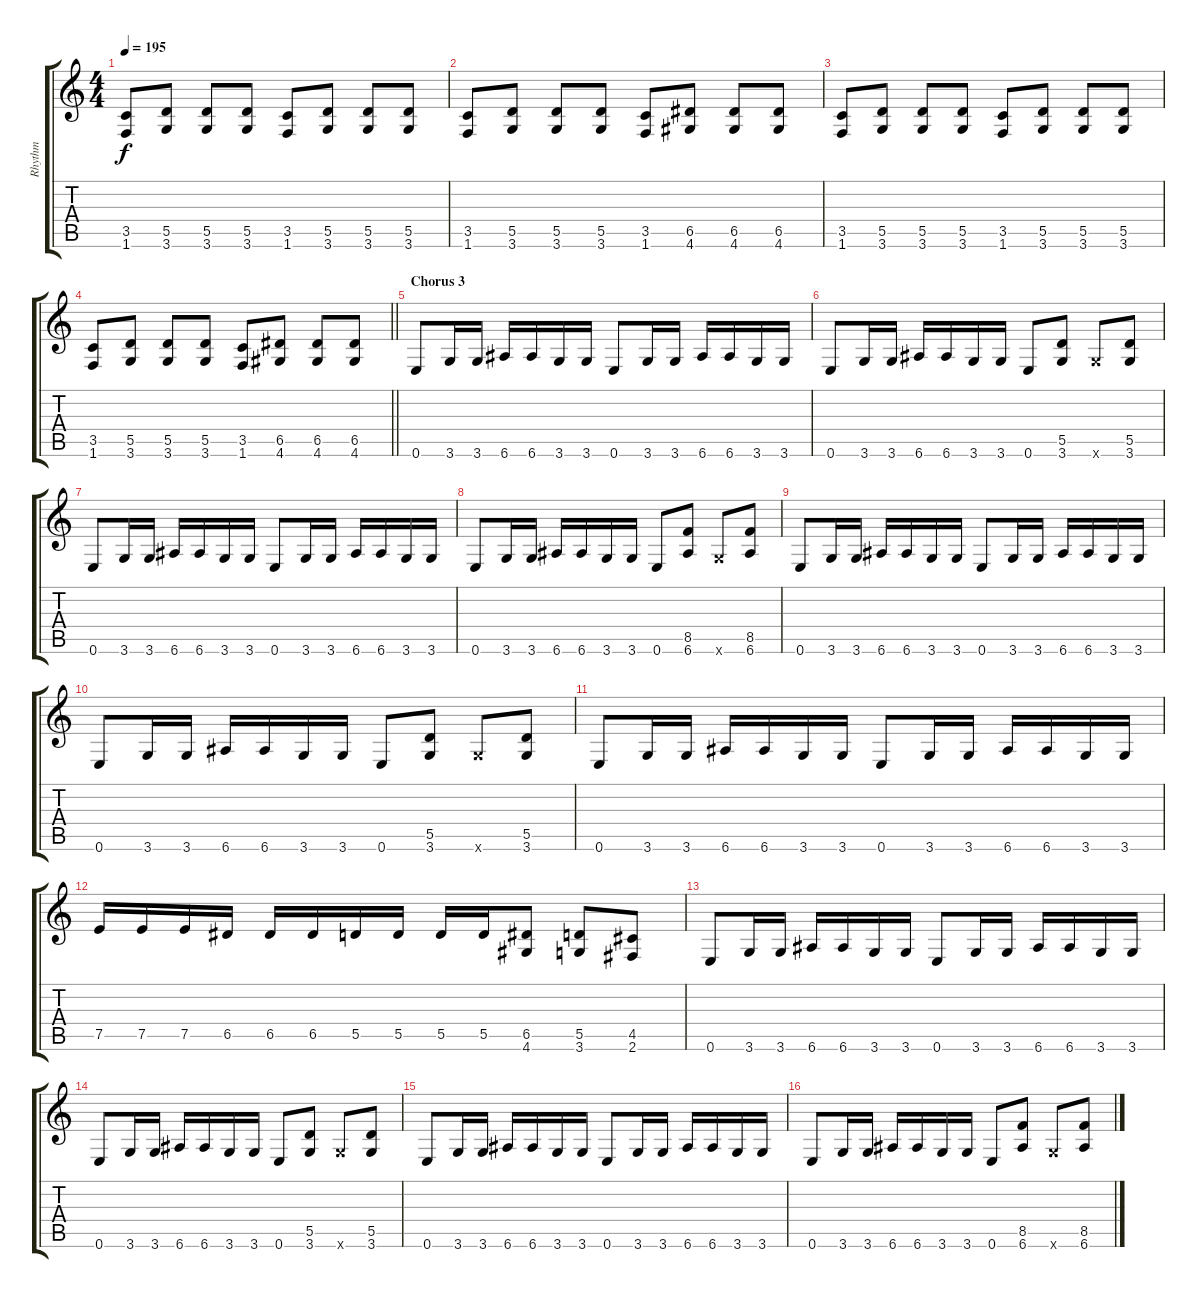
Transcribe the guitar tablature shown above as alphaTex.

\track ("Rhythm" "Rhythm") {instrument overdrivenguitar}
\staff {score tabs}
\tuning (E4 B3 G3 D3 A2 E2) {hide}
\ts (4 4)
\tempo 195
\clef g2
\ks c
(3.5 1.6).8{dy f} (5.5 3.6).8 (5.5 3.6).8 (5.5 3.6).8 (3.5 1.6).8 (5.5 3.6).8 (5.5 3.6).8 (5.5 3.6).8 |
(3.5 1.6).8 (5.5 3.6).8 (5.5 3.6).8 (5.5 3.6).8 (3.5 1.6).8 (6.5 4.6).8 (6.5 4.6).8 (6.5 4.6).8 |
(3.5 1.6).8 (5.5 3.6).8 (5.5 3.6).8 (5.5 3.6).8 (3.5 1.6).8 (5.5 3.6).8 (5.5 3.6).8 (5.5 3.6).8 |
\barLineRight lightlight
(3.5 1.6).8 (5.5 3.6).8 (5.5 3.6).8 (5.5 3.6).8 (3.5 1.6).8 (6.5 4.6).8 (6.5 4.6).8 (6.5 4.6).8 |
\section ("" "Chorus 3")
0.6.8 3.6.16 3.6.16 6.6.16 6.6.16 3.6.16 3.6.16 0.6.8 3.6.16 3.6.16 6.6.16 6.6.16 3.6.16 3.6.16 |
0.6.8 3.6.16 3.6.16 6.6.16 6.6.16 3.6.16 3.6.16 0.6.8 (5.5 3.6).8 3.6{x}.8 (5.5 3.6).8 |
0.6.8 3.6.16 3.6.16 6.6.16 6.6.16 3.6.16 3.6.16 0.6.8 3.6.16 3.6.16 6.6.16 6.6.16 3.6.16 3.6.16 |
0.6.8 3.6.16 3.6.16 6.6.16 6.6.16 3.6.16 3.6.16 0.6.8 (8.5 6.6).8 3.6{x}.8 (8.5 6.6).8 |
0.6.8 3.6.16 3.6.16 6.6.16 6.6.16 3.6.16 3.6.16 0.6.8 3.6.16 3.6.16 6.6.16 6.6.16 3.6.16 3.6.16 |
0.6.8 3.6.16 3.6.16 6.6.16 6.6.16 3.6.16 3.6.16 0.6.8 (5.5 3.6).8 3.6{x}.8 (5.5 3.6).8 |
0.6.8 3.6.16 3.6.16 6.6.16 6.6.16 3.6.16 3.6.16 0.6.8 3.6.16 3.6.16 6.6.16 6.6.16 3.6.16 3.6.16 |
7.5.16 7.5.16 7.5.16 6.5.16 6.5.16 6.5.16 5.5.16 5.5.16 5.5.16 5.5.16 (6.5 4.6).8 (5.5 3.6).8 (4.5 2.6).8 |
0.6.8 3.6.16 3.6.16 6.6.16 6.6.16 3.6.16 3.6.16 0.6.8 3.6.16 3.6.16 6.6.16 6.6.16 3.6.16 3.6.16 |
0.6.8 3.6.16 3.6.16 6.6.16 6.6.16 3.6.16 3.6.16 0.6.8 (5.5 3.6).8 3.6{x}.8 (5.5 3.6).8 |
0.6.8 3.6.16 3.6.16 6.6.16 6.6.16 3.6.16 3.6.16 0.6.8 3.6.16 3.6.16 6.6.16 6.6.16 3.6.16 3.6.16 |
0.6.8 3.6.16 3.6.16 6.6.16 6.6.16 3.6.16 3.6.16 0.6.8 (8.5 6.6).8 3.6{x}.8 (8.5 6.6).8
